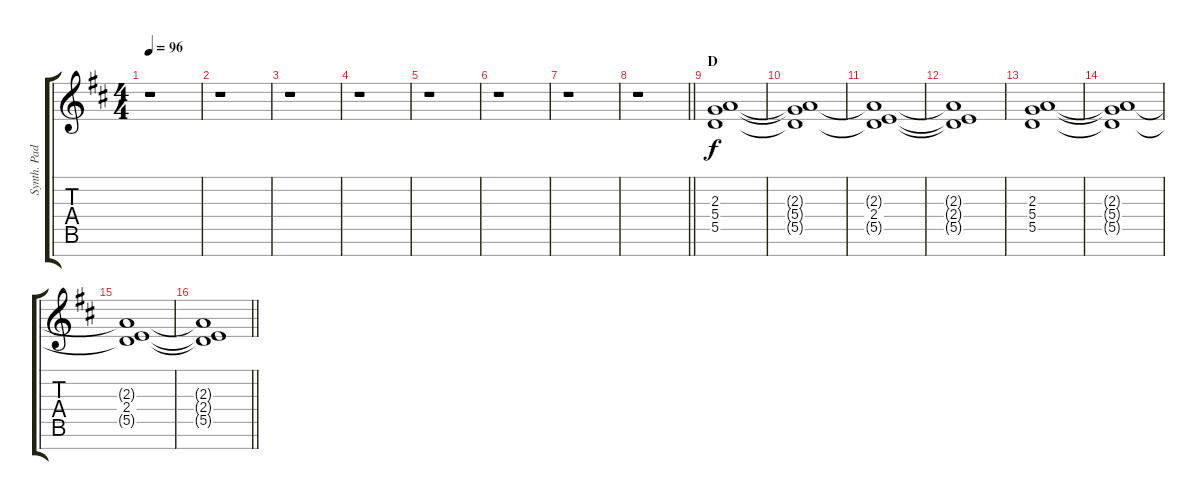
\track ("Synth. Pad I" "Synth. Pad") {instrument pad2warm}
\staff {score tabs}
\tuning (E5 B4 G4 D4 A3 E3 B2) {hide}
\ts (4 4)
\tempo 96
\clef g2
\ks d
r.1{dy f} |
r.1 |
r.1 |
r.1 |
r.1 |
r.1 |
r.1 |
\barLineRight lightlight
r.1 |
\section ("" "D")
(2.3 5.4 5.5).1 |
(2.3{t} 5.4{t} 5.5{t}).1 |
(2.3{t} 2.4 5.5{t}).1 |
(2.3{t} 2.4{t} 5.5{t}).1 |
(2.3 5.4 5.5).1 |
(2.3{t} 5.4{t} 5.5{t}).1 |
(2.3{t} 2.4 5.5{t}).1 |
\barLineRight lightlight
(2.3{t} 2.4{t} 5.5{t}).1
